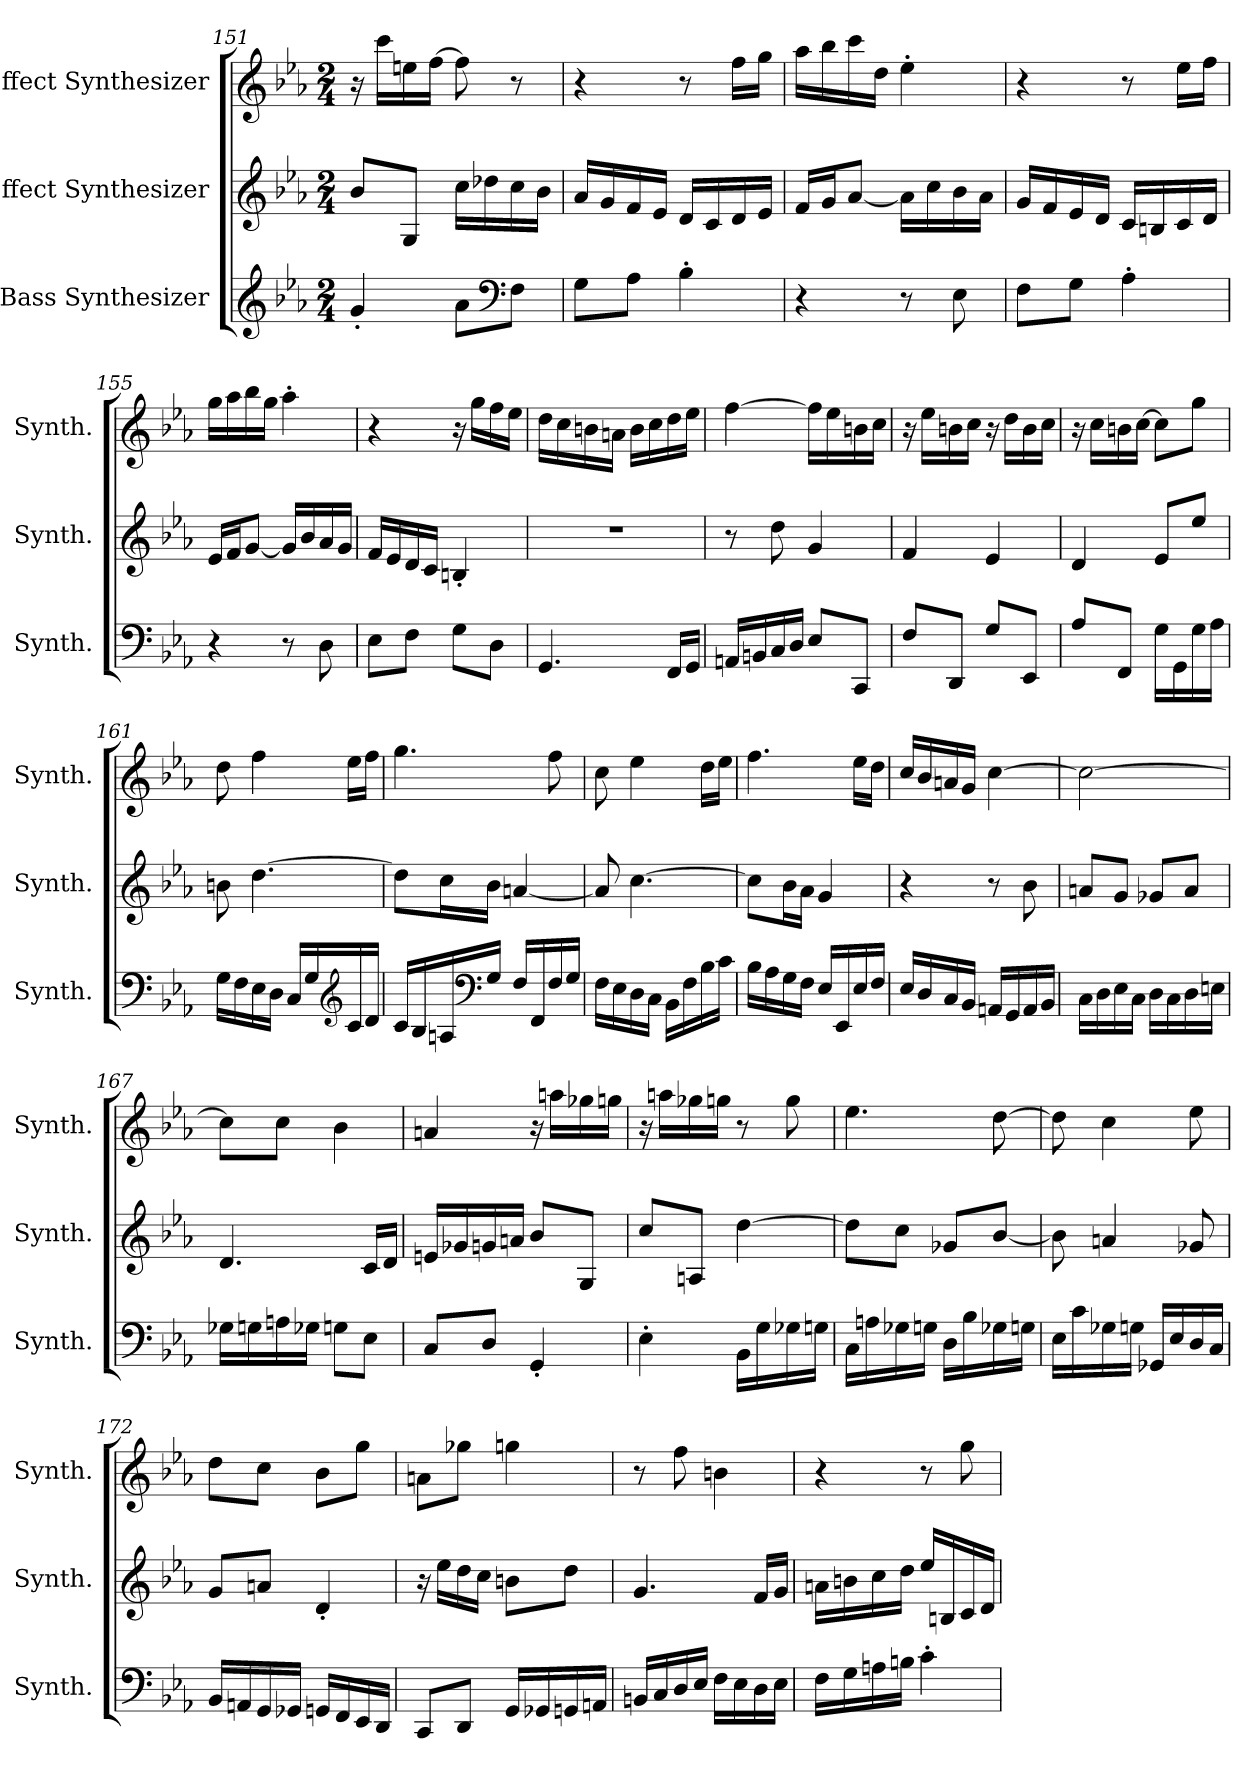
**kern	**kern	**kern
*part3	*part2	*part1
*staff3	*staff2	*staff1
*I"Bass Synthesizer	*I"Effect Synthesizer	*I"Effect Synthesizer
*I'Synth.	*I'Synth.	*I'Synth.
*clefG2	*clefG2	*clefG2
*k[b-e-a-]	*k[b-e-a-]	*k[b-e-a-]
*M2/4	*M2/4	*M2/4
=151	=151	=151
4g'/	8b-/L	16r
.	.	16ccc\LL
.	8G/J	16een\
.	.	[16ff\JJ
8a-\L	16cc\LL	8ff\]
.	16dd-X\	.
*clefF4	*	*
8F\J	16cc\	8r
.	16b-\JJ	.
=152	=152	=152
8G\L	16a-/LL	4r
.	16g/	.
8A-\J	16f/	.
.	16e-/JJ	.
4B-'\	16d/LL	8r
.	16c/	.
.	16d/	16ff\LL
.	16e-/JJ	16gg\JJ
=153	=153	=153
4r	16f/LL	16aa-\LL
.	16g/J	16bb-\
.	[8a-/J	16ccc\
.	.	16dd\JJ
8r	16a-\LL]	4ee-'\
.	16cc\	.
8E-\	16b-\	.
.	16a-\JJ	.
!!LO:LB:g=z
=154	=154	=154
8F\L	16g/LL	4r
.	16f/	.
8G\J	16e-/	.
.	16d/JJ	.
4A-'\	16c/LL	8r
.	16Bn/	.
.	16c/	16ee-\LL
.	16d/JJ	16ff\JJ
=155	=155	=155
4r	16e-/LL	16gg\LL
.	16f/J	16aa-\
.	[8g/J	16bb-\
.	.	16gg\JJ
8r	16g/LL]	4aa-'\
.	16b-/	.
8D\	16a-/	.
.	16g/JJ	.
=156	=156	=156
8E-\L	16f/LL	4r
.	16e-/	.
8F\J	16d/	.
.	16c/JJ	.
8G\L	4Bn'/	16r
.	.	16gg\LL
8D\J	.	16ff\
.	.	16ee-\JJ
=157	=157	=157
4.GG/	2r	16dd\LL
.	.	16cc\
.	.	16bn\
.	.	16an\JJ
.	.	16b\LL
.	.	16cc\
16FF/LL	.	16dd\
16GG/JJ	.	16ee-\JJ
!!LO:PB:g=z
=158	=158	=158
16AAn/LL	8r	[4ff\
16BBn/	.	.
16C/	8dd\	.
16D/JJ	.	.
8E-/L	4g/	16ff\LL]
.	.	16ee-\
8CC/J	.	16bn\
.	.	16cc\JJ
=159	=159	=159
8F/L	4f/	16r
.	.	16ee-\LL
8DD/J	.	16bn\
.	.	16cc\JJ
8G/L	4e-/	16r
.	.	16dd\LL
8EE-/J	.	16b\
.	.	16cc\JJ
=160	=160	=160
8A-/L	4d/	16r
.	.	16cc\LL
8FF/J	.	16bn\
.	.	[16cc\JJ
16G\LL	8e-/L	8cc\L]
16GG\	.	.
16G\	8ee-/J	8gg\J
16A-\JJ	.	.
=161	=161	=161
16G\LL	8bn\	8dd\
16F\	.	.
16E-\	[4.dd\	4ff\
16D\JJ	.	.
16C/LL	.	.
16G/	.	.
*clefG2	*	*
16c/	.	16ee-\LL
16d/JJ	.	16ff\JJ
!!LO:LB:g=z
=162	=162	=162
16c/LL	8dd\L]	4.gg\
16B-/	.	.
16An/	16cc\L	.
*clefF4	*	*
16G/JJ	16b-\JJ	.
16F/LL	[4an/	.
16FF/	.	.
16F/	.	8ff\
16G/JJ	.	.
=163	=163	=163
16F\LL	8a/]	8cc\
16E-\	.	.
16D\	[4.cc\	4ee-\
16C\JJ	.	.
16BB-\LL	.	.
16F\	.	.
16B-\	.	16dd\LL
16c\JJ	.	16ee-\JJ
=164	=164	=164
16B-\LL	8cc\L]	4.ff\
16A-\	.	.
16G\	16b-\L	.
16F\JJ	16a-\JJ	.
16E-/LL	4g/	.
16EE-/	.	.
16E-/	.	16ee-\LL
16F/JJ	.	16dd\JJ
=165	=165	=165
16E-/LL	4r	16cc/LL
16D/	.	16b-/
16C/	.	16an/
16BB-/JJ	.	16g/JJ
16AAn/LL	8r	[4cc\
16GG/	.	.
16AA/	8b-\	.
16BB-/JJ	.	.
!!LO:LB:g=z
=166	=166	=166
16C\LL	8an/L	2cc\_
16D\	.	.
16E-\	8g/J	.
16C\JJ	.	.
16D\LL	8g-X/L	.
16C\	.	.
16D\	8a/J	.
16En\JJ	.	.
=167	=167	=167
16G-X\LL	4.d/	8cc\L]
16Gn\	.	.
16An\	.	8cc\J
16G-X\JJ	.	.
8Gn\L	.	4b-\
8E-\J	16c/LL	.
.	16d/JJ	.
=168	=168	=168
8C/L	16en/LL	4an/
.	16g-X/	.
8D/J	16gn/	.
.	16an/JJ	.
4GG'/	8b-/L	16r
.	.	16aan\LL
.	8G/J	16gg-X\
.	.	16ggn\JJ
!!LO:LB:g=z
=169	=169	=169
4E-'\	8cc/L	16r
.	.	16aan\LL
.	8An/J	16gg-X\
.	.	16ggn\JJ
16BB-\LL	[4dd\	8r
16G\	.	.
16G-X\	.	8gg\
16Gn\JJ	.	.
=170	=170	=170
16C\LL	8dd\L]	4.ee-\
16An\	.	.
16G-X\	8cc\J	.
16Gn\JJ	.	.
16D\LL	8g-X/L	.
16B-\	.	.
16G-X\	[8b-/J	[8dd\
16Gn\JJ	.	.
=171	=171	=171
16E-\LL	8b-\]	8dd\]
16c\	.	.
16G-X\	4an/	4cc\
16Gn\JJ	.	.
16GG-X/LL	.	.
16E-/	.	.
16D/	8g-X/	8ee-\
16C/JJ	.	.
!!LO:PB:g=z
=172	=172	=172
16BB-/LL	8g/L	8dd\L
16AAn/	.	.
16GG/	8an/J	8cc\J
16GG-X/JJ	.	.
16GGn/LL	4d'/	8b-\L
16FF/	.	.
16EE-/	.	8gg\J
16DD/JJ	.	.
=173	=173	=173
8CC/L	16r	8an\L
.	16ee-\LL	.
8DD/J	16dd\	8gg-X\J
.	16cc\JJ	.
16GG/LL	8bn\L	4ggn\
16GG-X/	.	.
16GGn/	8dd\J	.
16AAn/JJ	.	.
=174	=174	=174
16BBn/LL	4.g/	8r
16C/	.	.
16D/	.	8ff\
16E-/JJ	.	.
16F\LL	.	4bn\
16E-\	.	.
16D\	16f/LL	.
16E-\JJ	16g/JJ	.
=175	=175	=175
16F\LL	16an\LL	4r
16G\	16bn\	.
16An\	16cc\	.
16Bn\JJ	16dd\JJ	.
4c'\	16ee-/LL	8r
.	16Bn/	.
.	16c/	8gg\
.	16d/JJ	.
=	=	=
*-	*-	*-
